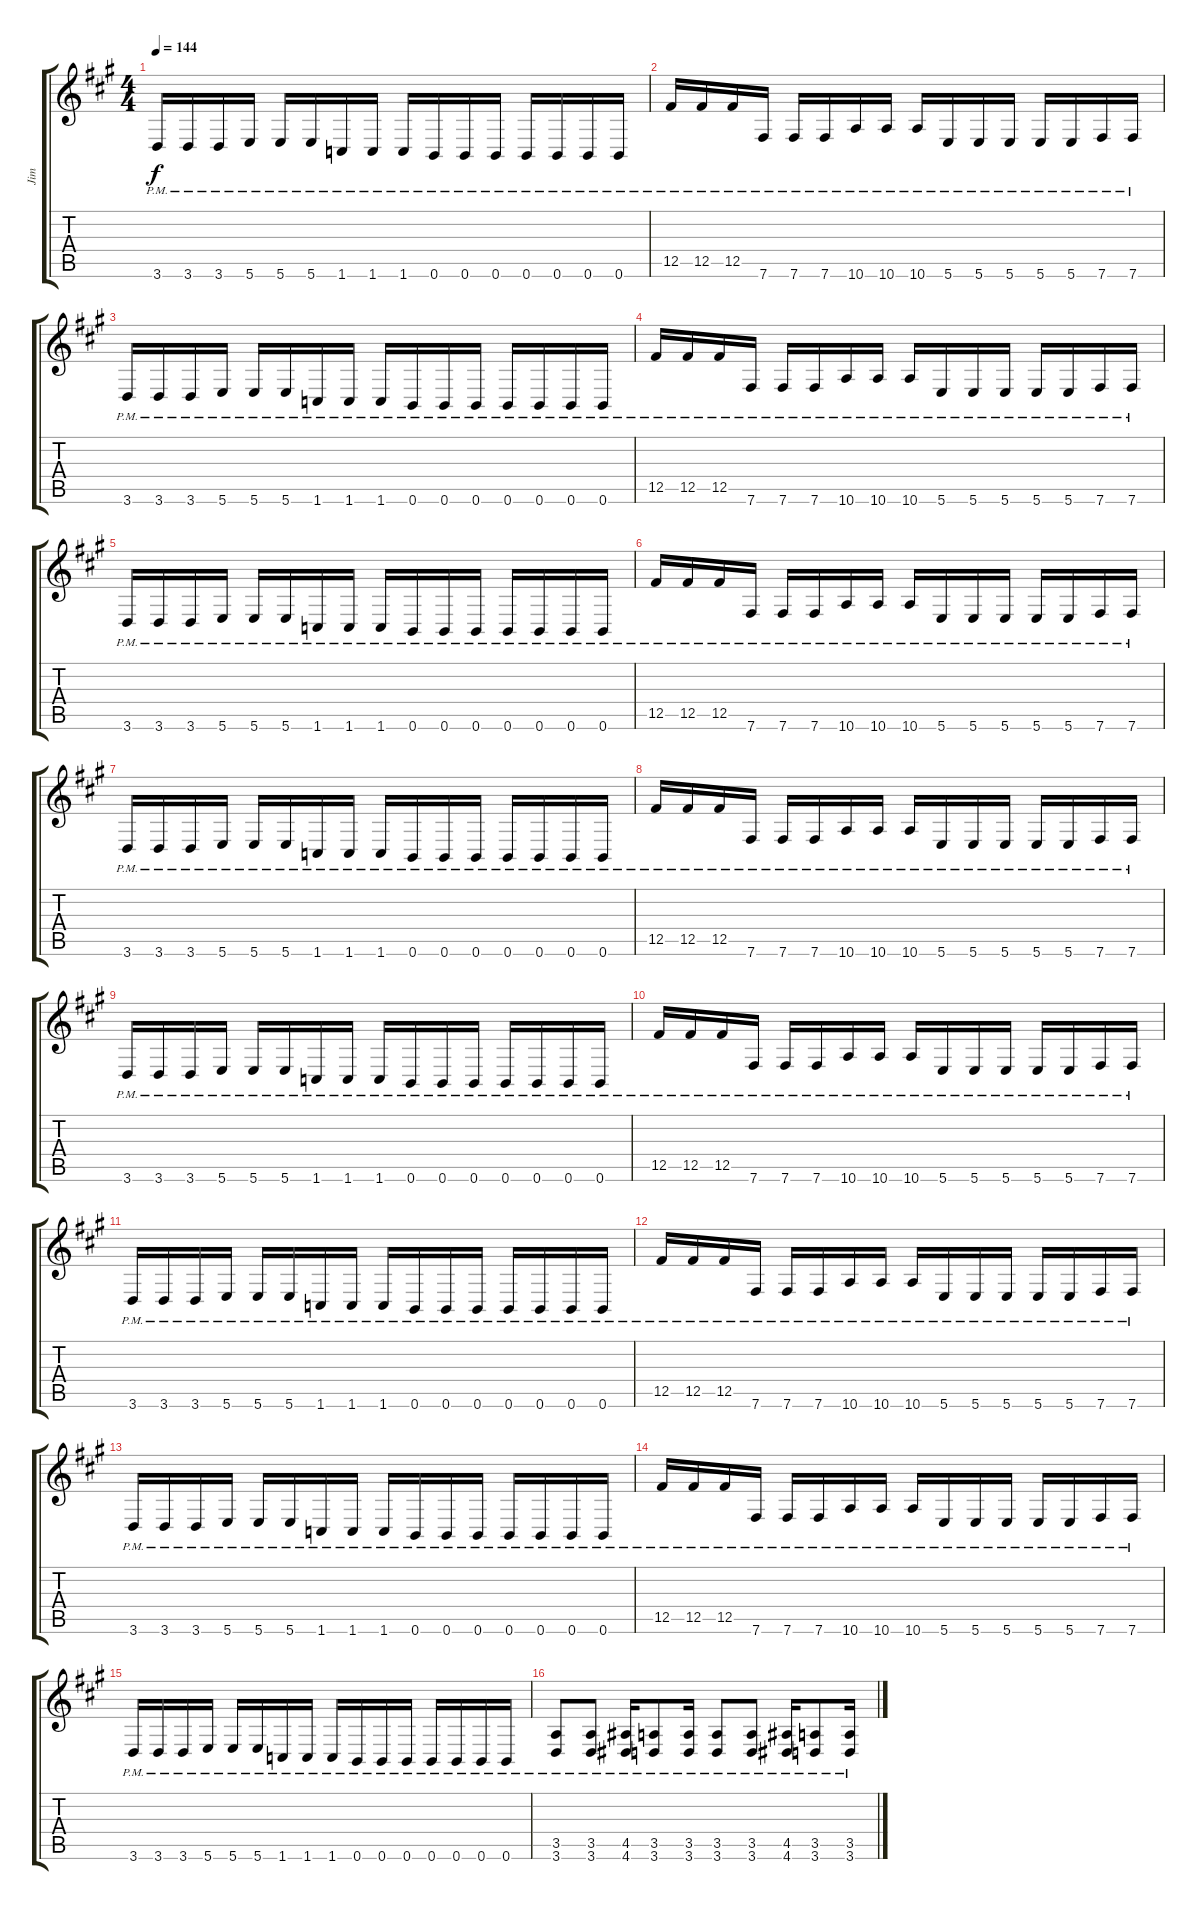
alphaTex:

\track ("Jim" "Jim") {instrument distortionguitar}
\staff {score tabs}
\tuning (Db4 Ab3 E3 B2 Gb2 B1) {hide}
\ts (4 4)
\tempo 144
\clef g2
\ks a
3.6{pm}.16{dy f} 3.6{pm}.16 3.6{pm}.16 5.6{pm}.16 5.6{pm}.16 5.6{pm}.16 1.6{pm}.16 1.6{pm}.16 1.6{pm}.16 0.6{pm}.16 0.6{pm}.16 0.6{pm}.16 0.6{pm}.16 0.6{pm}.16 0.6{pm}.16 0.6{pm}.16 |
12.5{pm}.16 12.5{pm}.16 12.5{pm}.16 7.6{pm}.16 7.6{pm}.16 7.6{pm}.16 10.6{pm}.16 10.6{pm}.16 10.6{pm}.16 5.6{pm}.16 5.6{pm}.16 5.6{pm}.16 5.6{pm}.16 5.6{pm}.16 7.6{pm}.16 7.6{pm}.16 |
3.6{pm}.16 3.6{pm}.16 3.6{pm}.16 5.6{pm}.16 5.6{pm}.16 5.6{pm}.16 1.6{pm}.16 1.6{pm}.16 1.6{pm}.16 0.6{pm}.16 0.6{pm}.16 0.6{pm}.16 0.6{pm}.16 0.6{pm}.16 0.6{pm}.16 0.6{pm}.16 |
12.5{pm}.16 12.5{pm}.16 12.5{pm}.16 7.6{pm}.16 7.6{pm}.16 7.6{pm}.16 10.6{pm}.16 10.6{pm}.16 10.6{pm}.16 5.6{pm}.16 5.6{pm}.16 5.6{pm}.16 5.6{pm}.16 5.6{pm}.16 7.6{pm}.16 7.6{pm}.16 |
3.6{pm}.16 3.6{pm}.16 3.6{pm}.16 5.6{pm}.16 5.6{pm}.16 5.6{pm}.16 1.6{pm}.16 1.6{pm}.16 1.6{pm}.16 0.6{pm}.16 0.6{pm}.16 0.6{pm}.16 0.6{pm}.16 0.6{pm}.16 0.6{pm}.16 0.6{pm}.16 |
12.5{pm}.16 12.5{pm}.16 12.5{pm}.16 7.6{pm}.16 7.6{pm}.16 7.6{pm}.16 10.6{pm}.16 10.6{pm}.16 10.6{pm}.16 5.6{pm}.16 5.6{pm}.16 5.6{pm}.16 5.6{pm}.16 5.6{pm}.16 7.6{pm}.16 7.6{pm}.16 |
3.6{pm}.16 3.6{pm}.16 3.6{pm}.16 5.6{pm}.16 5.6{pm}.16 5.6{pm}.16 1.6{pm}.16 1.6{pm}.16 1.6{pm}.16 0.6{pm}.16 0.6{pm}.16 0.6{pm}.16 0.6{pm}.16 0.6{pm}.16 0.6{pm}.16 0.6{pm}.16 |
12.5{pm}.16 12.5{pm}.16 12.5{pm}.16 7.6{pm}.16 7.6{pm}.16 7.6{pm}.16 10.6{pm}.16 10.6{pm}.16 10.6{pm}.16 5.6{pm}.16 5.6{pm}.16 5.6{pm}.16 5.6{pm}.16 5.6{pm}.16 7.6{pm}.16 7.6{pm}.16 |
3.6{pm}.16 3.6{pm}.16 3.6{pm}.16 5.6{pm}.16 5.6{pm}.16 5.6{pm}.16 1.6{pm}.16 1.6{pm}.16 1.6{pm}.16 0.6{pm}.16 0.6{pm}.16 0.6{pm}.16 0.6{pm}.16 0.6{pm}.16 0.6{pm}.16 0.6{pm}.16 |
12.5{pm}.16 12.5{pm}.16 12.5{pm}.16 7.6{pm}.16 7.6{pm}.16 7.6{pm}.16 10.6{pm}.16 10.6{pm}.16 10.6{pm}.16 5.6{pm}.16 5.6{pm}.16 5.6{pm}.16 5.6{pm}.16 5.6{pm}.16 7.6{pm}.16 7.6{pm}.16 |
3.6{pm}.16 3.6{pm}.16 3.6{pm}.16 5.6{pm}.16 5.6{pm}.16 5.6{pm}.16 1.6{pm}.16 1.6{pm}.16 1.6{pm}.16 0.6{pm}.16 0.6{pm}.16 0.6{pm}.16 0.6{pm}.16 0.6{pm}.16 0.6{pm}.16 0.6{pm}.16 |
12.5{pm}.16 12.5{pm}.16 12.5{pm}.16 7.6{pm}.16 7.6{pm}.16 7.6{pm}.16 10.6{pm}.16 10.6{pm}.16 10.6{pm}.16 5.6{pm}.16 5.6{pm}.16 5.6{pm}.16 5.6{pm}.16 5.6{pm}.16 7.6{pm}.16 7.6{pm}.16 |
3.6{pm}.16 3.6{pm}.16 3.6{pm}.16 5.6{pm}.16 5.6{pm}.16 5.6{pm}.16 1.6{pm}.16 1.6{pm}.16 1.6{pm}.16 0.6{pm}.16 0.6{pm}.16 0.6{pm}.16 0.6{pm}.16 0.6{pm}.16 0.6{pm}.16 0.6{pm}.16 |
12.5{pm}.16 12.5{pm}.16 12.5{pm}.16 7.6{pm}.16 7.6{pm}.16 7.6{pm}.16 10.6{pm}.16 10.6{pm}.16 10.6{pm}.16 5.6{pm}.16 5.6{pm}.16 5.6{pm}.16 5.6{pm}.16 5.6{pm}.16 7.6{pm}.16 7.6{pm}.16 |
3.6{pm}.16 3.6{pm}.16 3.6{pm}.16 5.6{pm}.16 5.6{pm}.16 5.6{pm}.16 1.6{pm}.16 1.6{pm}.16 1.6{pm}.16 0.6{pm}.16 0.6{pm}.16 0.6{pm}.16 0.6{pm}.16 0.6{pm}.16 0.6{pm}.16 0.6{pm}.16 |
(3.5{pm} 3.6{pm}).8 (3.5{pm} 3.6{pm}).8 (4.5{pm} 4.6{pm}).16 (3.5{pm} 3.6{pm}).8 (3.5{pm} 3.6{pm}).16 (3.5{pm} 3.6{pm}).8 (3.5{pm} 3.6{pm}).8 (4.5{pm} 4.6{pm}).16 (3.5{pm} 3.6{pm}).8 (3.5{pm} 3.6{pm}).16
